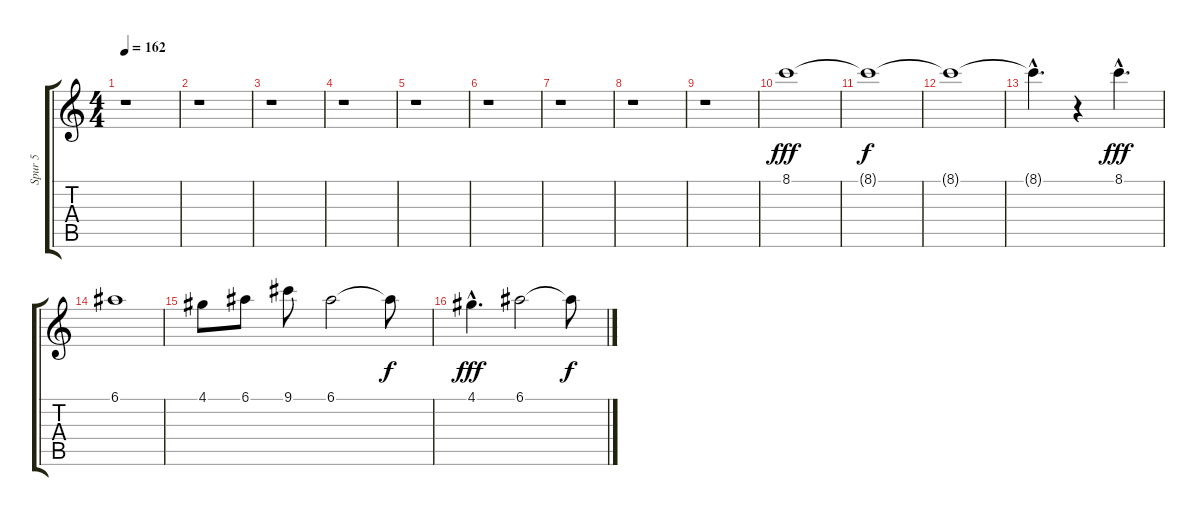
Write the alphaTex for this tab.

\track ("Spur 5" "Spur 5") {instrument distortionguitar}
\staff {score tabs}
\tuning (E4 B3 G3 D3 A2 E2) {hide}
\ts (4 4)
\tempo 162
\clef g2
\ks c
r.1{dy fff instrument distortionguitar} |
r.1 |
r.1 |
r.1 |
r.1 |
r.1 |
r.1 |
r.1 |
r.1 |
8.1.1 |
8.1{t}.1{dy f} |
8.1{t}.1 |
8.1{hac t}.4{d} r.4 8.1{hac}.4{d dy fff} |
6.1.1 |
4.1.8 6.1.8 9.1.8 6.1.2 6.1{t}.8{dy f} |
4.1{hac}.4{d dy fff} 6.1.2 6.1{t}.8{dy f}
